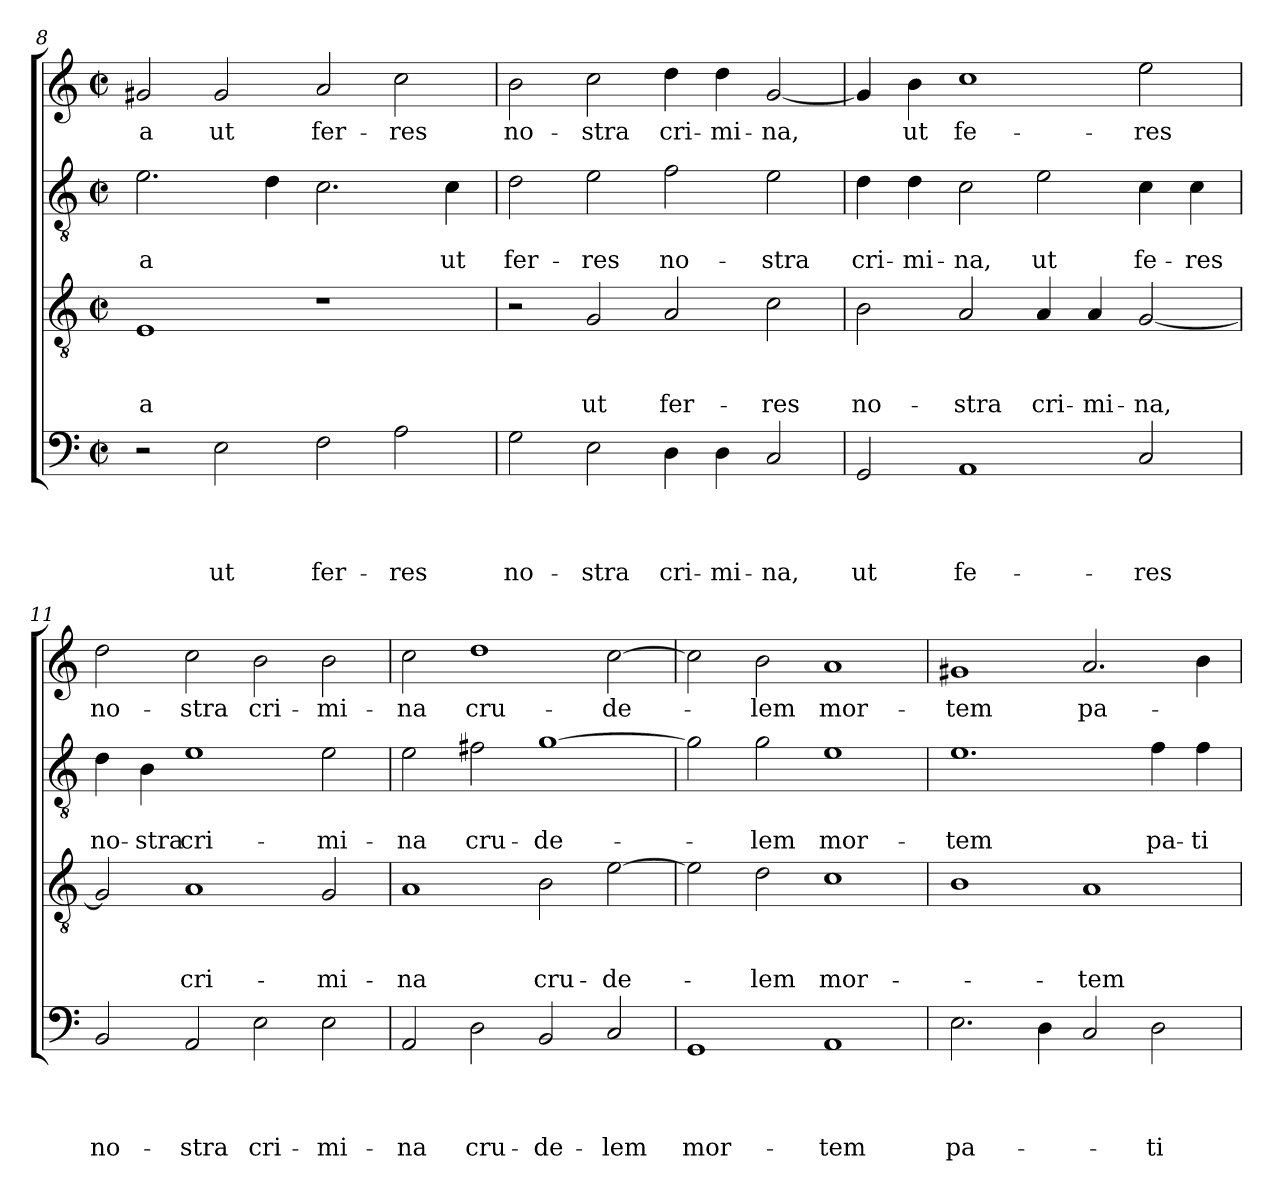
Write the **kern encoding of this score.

**kern	**text	**text	**text	**text	**kern	**text	**text	**text	**kern	**text	**text	**kern	**text
*part4	*part4	*part4	*part4	*part4	*part3	*part3	*part3	*part3	*part2	*part2	*part2	*part1	*part1
*staff4	*staff4	*staff4	*staff4	*staff4	*staff3	*staff3	*staff3	*staff3	*staff2	*staff2	*staff2	*staff1	*staff1
*clefF4	*	*	*	*	*clefGv2	*	*	*	*clefGv2	*	*	*clefG2	*
*k[]	*	*	*	*	*k[]	*	*	*	*k[]	*	*	*k[]	*
*C:	*	*	*	*	*C:	*	*	*	*C:	*	*	*C:	*
*M2/2	*	*	*	*	*M2/2	*	*	*	*M2/2	*	*	*M2/2	*
*met(c|)	*	*	*	*	*met(c|)	*	*	*	*met(c|)	*	*	*met(c|)	*
=8	=8	=8	=8	=8	=8	=8	=8	=8	=8	=8	=8	=8	=8
!	!	!	!	!	!	!	!	!LO:LY:b	!	!	!LO:LY:b	!	!LO:LY:b
2r	.	.	.	.	1E	.	.	-a	2.e\	.	-a	2g#X/	-a
!	!	!	!	!LO:LY:b	!	!	!	!	!	!	!	!	!LO:LY:b
2E\	.	.	.	ut	.	.	.	.	.	.	.	2g#/	ut
.	.	.	.	.	.	.	.	.	4d\	.	.	.	.
!	!	!	!	!LO:LY:b	!	!	!	!	!	!	!	!	!LO:LY:b
2F\	.	.	.	fer-	1r	.	.	.	2.c\	.	.	2a/	fer-
!	!	!	!	!LO:LY:b	!	!	!	!	!	!	!	!	!LO:LY:b
2A\	.	.	.	-res	.	.	.	.	.	.	.	2cc\	-res
!	!	!	!	!	!	!	!	!	!	!	!LO:LY:b	!	!
.	.	.	.	.	.	.	.	.	4c\	.	ut	.	.
=9	=9	=9	=9	=9	=9	=9	=9	=9	=9	=9	=9	=9	=9
!	!	!	!	!LO:LY:b	!	!	!	!	!	!	!LO:LY:b	!	!LO:LY:b
2G\	.	.	.	no-	2r	.	.	.	2d\	.	fer-	2b\	no-
!	!	!	!	!LO:LY:b	!	!	!	!LO:LY:b	!	!	!LO:LY:b	!	!LO:LY:b
2E\	.	.	.	-stra	2G/	.	.	ut	2e\	.	-res	2cc\	-stra
!	!	!	!	!LO:LY:b	!	!	!	!LO:LY:b	!	!	!LO:LY:b	!	!LO:LY:b
4D\	.	.	.	cri-	2A/	.	.	fer-	2f\	.	no-	4dd\	cri-
!	!	!	!	!LO:LY:b	!	!	!	!	!	!	!	!	!LO:LY:b
4D\	.	.	.	-mi-	.	.	.	.	.	.	.	4dd\	-mi-
!	!	!	!	!LO:LY:b	!	!	!	!LO:LY:b	!	!	!LO:LY:b	!	!LO:LY:b
2C/	.	.	.	-na,	2c\	.	.	-res	2e\	.	-stra	[2g/	-na,
=10	=10	=10	=10	=10	=10	=10	=10	=10	=10	=10	=10	=10	=10
!	!	!	!	!LO:LY:b	!	!	!	!LO:LY:b	!	!	!LO:LY:b	!	!
2GG/	.	.	.	ut	2B\	.	.	no-	4d\	.	cri-	4g/]	.
!	!	!	!	!	!	!	!	!	!	!	!LO:LY:b	!	!LO:LY:b
.	.	.	.	.	.	.	.	.	4d\	.	-mi-	4b\	ut
!	!	!	!	!LO:LY:b	!	!	!	!LO:LY:b	!	!	!LO:LY:b	!	!LO:LY:b
1AA	.	.	.	fe-	2A/	.	.	-stra	2c\	.	-na,	1cc	fe-
!	!	!	!	!	!	!	!	!LO:LY:b	!	!	!LO:LY:b	!	!
.	.	.	.	.	4A/	.	.	cri-	2e\	.	ut	.	.
!	!	!	!	!	!	!	!	!LO:LY:b	!	!	!	!	!
.	.	.	.	.	4A/	.	.	-mi-	.	.	.	.	.
!	!	!	!	!LO:LY:b	!	!	!	!LO:LY:b	!	!	!LO:LY:b	!	!LO:LY:b
2C/	.	.	.	-res	[2G/	.	.	-na,	4c\	.	fe-	2ee\	-res
!	!	!	!	!	!	!	!	!	!	!	!LO:LY:b	!	!
.	.	.	.	.	.	.	.	.	4c\	.	-res	.	.
!!LO:LB:g=z
=11	=11	=11	=11	=11	=11	=11	=11	=11	=11	=11	=11	=11	=11
!	!	!	!	!LO:LY:b	!	!	!	!	!	!	!LO:LY:b	!	!LO:LY:b
2BB/	.	.	.	no-	2G/]	.	.	.	4d\	.	no-	2dd\	no-
!	!	!	!	!	!	!	!	!	!	!	!LO:LY:b	!	!
.	.	.	.	.	.	.	.	.	4B\	.	-stra	.	.
!	!	!	!	!LO:LY:b	!	!	!	!LO:LY:b	!	!	!LO:LY:b	!	!LO:LY:b
2AA/	.	.	.	-stra	1A	.	.	cri-	1e	.	cri-	2cc\	-stra
!	!	!	!	!LO:LY:b	!	!	!	!	!	!	!	!	!LO:LY:b
2E\	.	.	.	cri-	.	.	.	.	.	.	.	2b\	cri-
!	!	!	!	!LO:LY:b	!	!	!	!LO:LY:b	!	!	!LO:LY:b	!	!LO:LY:b
2E\	.	.	.	-mi-	2G/	.	.	-mi-	2e\	.	-mi-	2b\	-mi-
=12	=12	=12	=12	=12	=12	=12	=12	=12	=12	=12	=12	=12	=12
!	!	!	!	!LO:LY:b	!	!	!	!LO:LY:b	!	!	!LO:LY:b	!	!LO:LY:b
2AA/	.	.	.	-na	1A	.	.	-na	2e\	.	-na	2cc\	-na
!	!	!	!	!LO:LY:b	!	!	!	!	!	!	!LO:LY:b	!	!LO:LY:b
2D\	.	.	.	cru-	.	.	.	.	2f#X\	.	cru-	1dd	cru-
!	!	!	!	!LO:LY:b	!	!	!	!LO:LY:b	!	!	!LO:LY:b	!	!
2BB/	.	.	.	-de-	2B\	.	.	cru-	[1g	.	-de-	.	.
!	!	!	!	!LO:LY:b	!	!	!	!LO:LY:b	!	!	!	!	!LO:LY:b
2C/	.	.	.	-lem	[2e\	.	.	-de-	.	.	.	[2cc\	-de-
=13	=13	=13	=13	=13	=13	=13	=13	=13	=13	=13	=13	=13	=13
!	!	!	!	!LO:LY:b	!	!	!	!	!	!	!	!	!
1GG	.	.	.	mor-	2e\]	.	.	.	2g\]	.	.	2cc\]	.
!	!	!	!	!	!	!	!	!LO:LY:b	!	!	!LO:LY:b	!	!LO:LY:b
.	.	.	.	.	2d\	.	.	-lem	2g\	.	-lem	2b\	-lem
!	!	!	!	!LO:LY:b	!	!	!	!LO:LY:b	!	!	!LO:LY:b	!	!LO:LY:b
1AA	.	.	.	-tem	1c	.	.	mor-	1e	.	mor-	1a	mor-
=14	=14	=14	=14	=14	=14	=14	=14	=14	=14	=14	=14	=14	=14
!	!	!	!	!LO:LY:b	!	!	!	!	!	!	!LO:LY:b	!	!LO:LY:b
2.E\	.	.	.	pa-	1B	.	.	.	1.e	.	-tem	1g#X	-tem
4D\	.	.	.	.	.	.	.	.	.	.	.	.	.
!	!	!	!	!	!	!	!	!LO:LY:b	!	!	!	!	!LO:LY:b
2C/	.	.	.	.	1A	.	.	-tem	.	.	.	2.a/	pa-
!	!	!	!	!LO:LY:b	!	!	!	!	!	!	!LO:LY:b	!	!
2D\	.	.	.	-ti-	.	.	.	.	4f\	.	pa-	.	.
!	!	!	!	!	!	!	!	!	!	!	!LO:LY:b	!	!
.	.	.	.	.	.	.	.	.	4f\	.	-ti-	4b\	.
=	=	=	=	=	=	=	=	=	=	=	=	=	=
*-	*-	*-	*-	*-	*-	*-	*-	*-	*-	*-	*-	*-	*-
